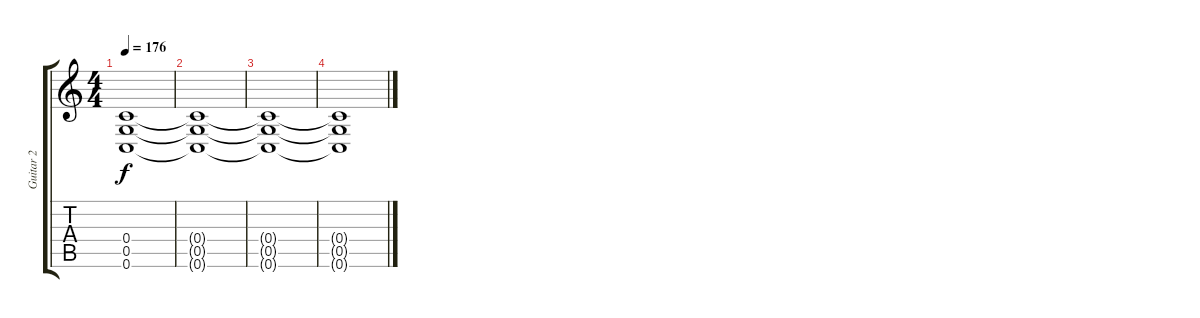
\track ("Guitar 2" "Guitar 2") {instrument distortionguitar}
\staff {score tabs}
\tuning (D4 A3 F3 C3 G2 C2) {hide}
\ts (4 4)
\tempo 176
\clef g2
\ks c
(0.4 0.5 0.6).1{dy f} |
(0.4{t} 0.5{t} 0.6{t}).1 |
(0.4{t} 0.5{t} 0.6{t}).1 |
(0.4{t} 0.5{t} 0.6{t}).1
